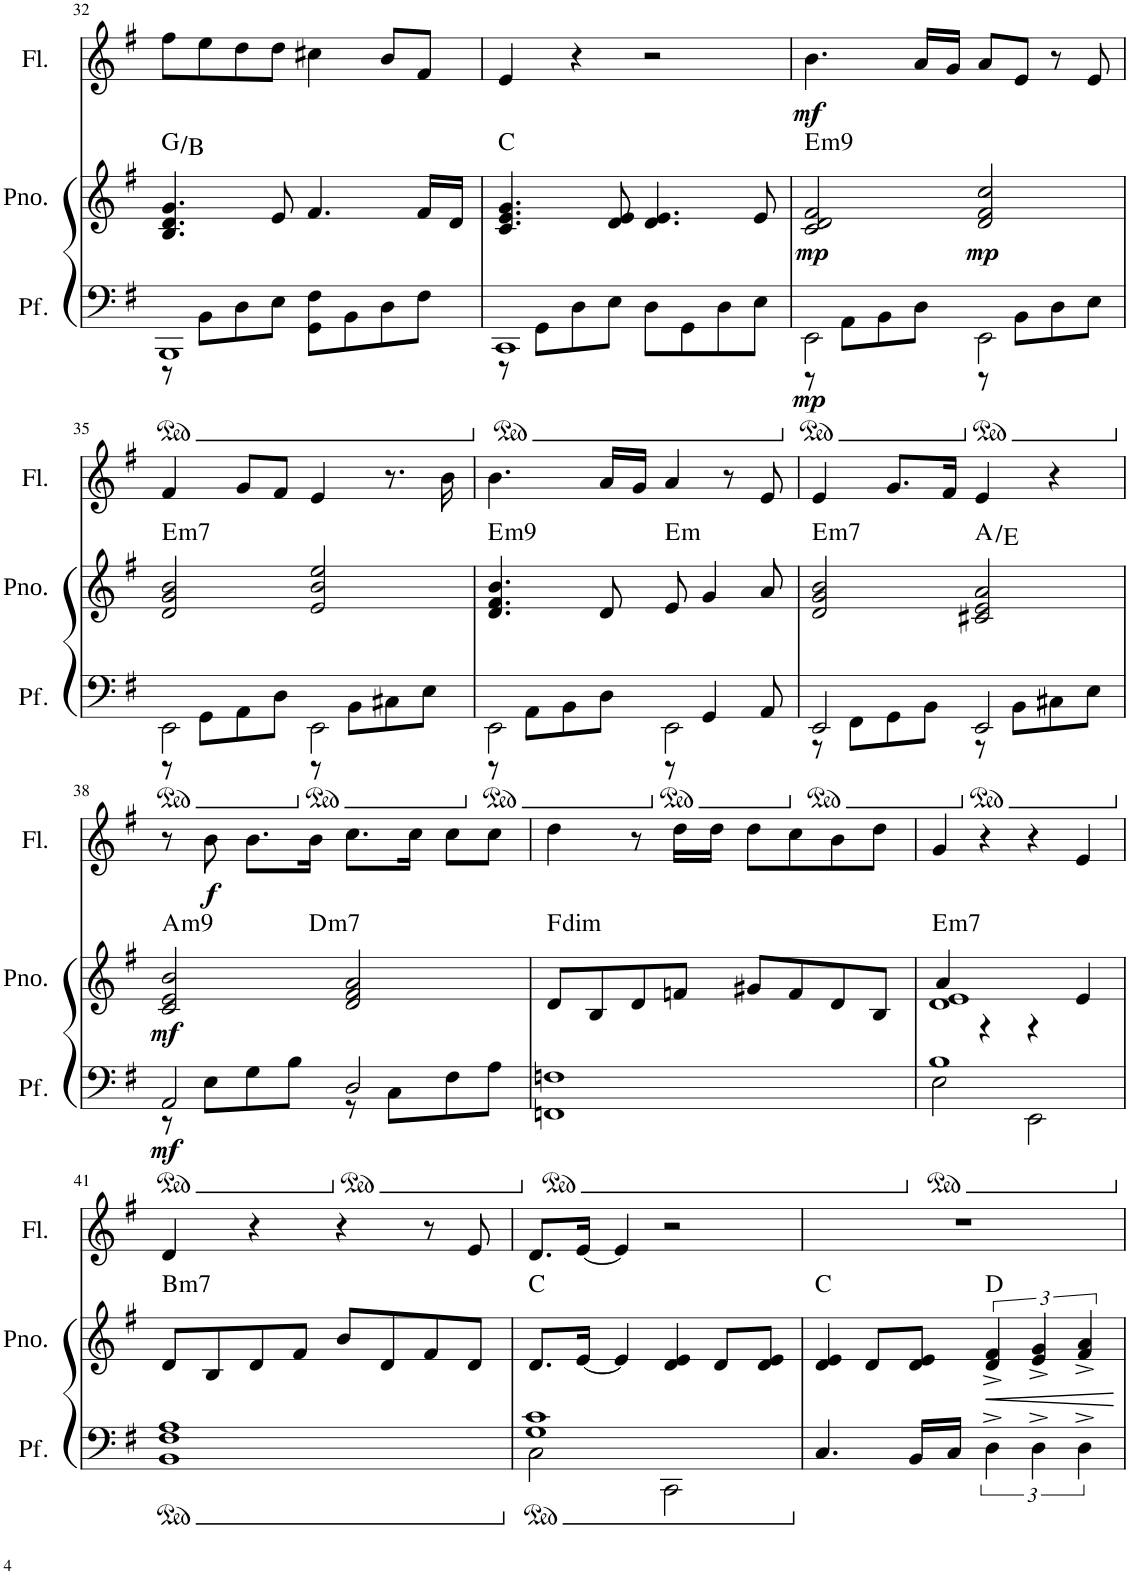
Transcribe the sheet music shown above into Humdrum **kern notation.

**kern	**dynam	**kern	**dynam	**harte	**kern	**dynam
*part3	*part3	*part2	*part2	*part2	*part1	*part1
*staff3	*staff3	*staff2	*staff2	*	*staff1	*staff1
*I"Piano	*	*I"Piano	*	*	*I"Flauto	*
*	*	*I'Pno.	*	*	*I'Fl.	*
!!LO:PB:g=z
*clefF4	*	*clefG2	*	*	*clefG2	*
*k[f#]	*	*k[f#]	*	*	*k[f#]	*
*M4/4	*	*M4/4	*	*	*M4/4	*
*ped	*	*	*	*	*	*
=32	=32	=32	=32	=32	=32	=32
*^	*	*	*	*	*	*
1BBB	8r	.	4.B/ 4.d/ 4.g/	.	G:maj/3	8ff#\L	.
.	8BB\L	.	.	.	.	8ee\	.
.	8D\	.	.	.	.	8dd\	.
.	8E\J	.	8e/	.	.	8dd\J	.
.	8GG\ 8F#\L	.	4.f#/	.	.	4cc#X\	.
.	8BB\	.	.	.	.	.	.
.	8D\	.	.	.	.	8b/L	.
.	8F#\J	.	16f#/LL	.	.	8f#/J	.
.	.	.	16d/JJ	.	.	.	.
=33	=33	=33	=33	=33	=33	=33	=33
*Xped	*	*	*	*	*	*	*
*ped	*	*	*	*	*	*	*
1CC	8r	.	4.c/ 4.e/ 4.g/	.	C:maj	4e/	.
.	8GG\L	.	.	.	.	.	.
.	8D\	.	.	.	.	4r	.
.	8E\J	.	8d/ 8e/	.	.	.	.
.	8D\L	.	4.d/ 4.e/	.	.	2r	.
.	8GG\	.	.	.	.	.	.
.	8D\	.	.	.	.	.	.
.	8E\J	.	8e/	.	.	.	.
=34	=34	=34	=34	=34	=34	=34	=34
*Xped	*	*	*	*	*	*	*
*ped	*	*	*	*	*	*	*
!	!	!LO:DY:b	!	!LO:DY:b	!LO:H:kt=m9	!	!LO:DY:b
2EE\	8r	mp	2c/ 2d/ 2f#/	mp	E:min9	4.b\	mf
.	8AA\L	.	.	.	.	.	.
.	8BB\	.	.	.	.	.	.
.	8D\J	.	.	.	.	16a/LL	.
.	.	.	.	.	.	16g/JJ	.
*Xped	*	*	*	*	*	*	*
*ped	*	*	*	*	*	*	*
!	!	!	!	!LO:DY:b	!	!	!
2EE\	8r	.	2d/ 2f#/ 2cc/	mp	.	8a/L	.
.	8BB\L	.	.	.	.	8e/J	.
.	8D\	.	.	.	.	8r	.
.	8E\J	.	.	.	.	8e/	.
!!LO:LB:g=z
=35	=35	=35	=35	=35	=35	=35	=35
*Xped	*	*	*	*	*	*	*
*ped	*	*	*	*	*	*	*
!	!	!	!	!	!LO:H:kt=m7	!	!
2EE\	8r	.	2d/ 2g/ 2b/	.	E:min7	4f#/	.
.	8GG\L	.	.	.	.	.	.
.	8AA\	.	.	.	.	8g/L	.
.	8D\J	.	.	.	.	8f#/J	.
*Xped	*	*	*	*	*	*	*
*ped	*	*	*	*	*	*	*
2EE\	8r	.	2e/ 2b/ 2ee/	.	.	4e/	.
.	8BB\L	.	.	.	.	.	.
.	8C#X\	.	.	.	.	8.r	.
.	8E\J	.	.	.	.	.	.
.	.	.	.	.	.	16b\	.
=36	=36	=36	=36	=36	=36	=36	=36
*Xped	*	*	*	*	*	*	*
*ped	*	*	*	*	*	*	*
!	!	!	!	!	!LO:H:kt=m9	!	!
2EE\	8r	.	4.d/ 4.f#/ 4.b/	.	E:min9	4.b\	.
.	8AA\L	.	.	.	.	.	.
.	8BB\	.	.	.	.	.	.
.	8D\J	.	8d/	.	.	16a/LL	.
.	.	.	.	.	.	16g/JJ	.
*Xped	*	*	*	*	*	*	*
*ped	*	*	*	*	*	*	*
!	!	!	!	!	!LO:H:kt=m	!	!
2EE\	8r	.	8e/	.	E:min	4a/	.
.	4GG/	.	4g/	.	.	.	.
.	.	.	.	.	.	8r	.
.	8AA/	.	8a/	.	.	8e/	.
=37	=37	=37	=37	=37	=37	=37	=37
*Xped	*	*	*	*	*	*	*
*ped	*	*	*	*	*	*	*
!	!	!	!	!	!LO:H:kt=m7	!	!
2EE/	8r	.	2d/ 2g/ 2b/	.	E:min7	4e/	.
.	8FF#\L	.	.	.	.	.	.
.	8GG\	.	.	.	.	8.g/L	.
.	8BB\J	.	.	.	.	.	.
.	.	.	.	.	.	16f#/Jk	.
*Xped	*	*	*	*	*	*	*
*ped	*	*	*	*	*	*	*
2EE/	8r	.	2c#X/ 2e/ 2a/	.	A:maj/5	4e/	.
.	8BB\L	.	.	.	.	.	.
.	8C#X\	.	.	.	.	4r	.
.	8E\J	.	.	.	.	.	.
!!LO:LB:g=z
=38	=38	=38	=38	=38	=38	=38	=38
*Xped	*	*	*	*	*	*	*
*ped	*	*	*	*	*	*	*
!	!	!LO:DY:b	!	!LO:DY:b	!LO:H:kt=m9	!	!
*	*	*	*^	*	*	*	*
2AA/	8r	mf	2c/ 2e/ 2b/	4..ryy	mf	A:min9	8r	.
!	!	!	!	!	!	!	!	!LO:DY:b
.	8E\L	.	.	.	.	.	8b\	f
.	8G\	.	.	.	.	.	8.b\L	.
.	8B\J	.	.	.	.	.	.	.
!	!	!	!	!	!	!LO:H:kt=m7	!	!
.	.	.	.	2ryy	.	D:min7	16b\Jk	.
*Xped	*	*	*	*	*	*	*	*
*ped	*	*	*	*	*	*	*	*
2D/	8r	.	2d/ 2f#/ 2a/	.	.	.	8.cc\L	.
.	8C\L	.	.	.	.	.	.	.
.	.	.	.	.	.	.	16cc\Jk	.
.	8F#\	.	.	.	.	.	8cc\L	.
.	8A\J	.	.	.	.	.	8cc\J	.
.	.	.	.	16ryy	.	.	.	.
*v	*v	*	*	*	*	*	*	*
*	*	*v	*v	*	*	*	*
=39	=39	=39	=39	=39	=39	=39
*Xped	*	*	*	*	*	*
*ped	*	*	*	*	*	*
*^	*	*^	*	*	*	*
!	!	!	!	!	!	!LO:H:kt=dim	!	!
*v	*v	*	*	*	*	*	*	*
*	*	*v	*v	*	*	*	*
1FFn 1Fn	.	8d/L	.	F:dim	4dd\	.
.	.	8B/	.	.	.	.
.	.	8d/	.	.	8r	.
.	.	8fn/J	.	.	16dd\LL	.
.	.	.	.	.	16dd\JJ	.
.	.	8g#X/L	.	.	8dd\L	.
.	.	8f/	.	.	8cc\	.
.	.	8d/	.	.	8b\	.
.	.	8B/J	.	.	8dd\J	.
=40	=40	=40	=40	=40	=40	=40
*Xped	*	*	*	*	*	*
*ped	*	*	*	*	*	*
*^	*	*^	*	*	*	*
!	!	!	!	!	!	!LO:H:kt=m7	!	!
1B	2E\	.	1d 1e	4a/	.	E:min7	4g/	.
.	.	.	.	4r	.	.	4r	.
.	2EE\	.	.	4r	.	.	4r	.
.	.	.	.	4e/	.	.	4e/	.
*v	*v	*	*	*	*	*	*	*
*	*	*v	*v	*	*	*	*
!!LO:LB:g=z
=41	=41	=41	=41	=41	=41	=41
*Xped	*	*	*	*	*	*
*ped	*	*	*	*	*	*
*	*	*^	*	*	*	*
!	!	!	!	!	!LO:H:kt=m7	!	!
*	*	*v	*v	*	*	*	*
1BB 1F# 1A	.	8d/L	.	B:min7	4d/	.
.	.	8B/	.	.	.	.
.	.	8d/	.	.	4r	.
.	.	8f#/J	.	.	.	.
.	.	8b/L	.	.	4r	.
.	.	8d/	.	.	.	.
.	.	8f#/	.	.	8r	.
.	.	8d/J	.	.	8e/	.
=42	=42	=42	=42	=42	=42	=42
*Xped	*	*	*	*	*	*
*ped	*	*	*	*	*	*
*^	*	*	*	*	*	*
1G 1c	2C\	.	8.d/L	.	C:maj	8.d/L	.
.	.	.	[16e/Jk	.	.	[16e/Jk	.
.	.	.	4e/]	.	.	4e/]	.
.	2CC\	.	4d/ 4e/	.	.	2r	.
.	.	.	8d/L	.	.	.	.
.	.	.	8d/ 8e/J	.	.	.	.
*v	*v	*	*	*	*	*	*
=43	=43	=43	=43	=43	=43	=43
*Xped	*	*	*	*	*	*
4.C/	.	4d/ 4e/	.	C:maj	1r	.
.	.	8d/L	.	.	.	.
16BB/LL	.	8d/ 8e/J	.	.	.	.
16C/JJ	.	.	.	.	.	.
!	!	!	!LO:HP:b	!	!	!
6D^\	.	6d/^ 6f#/^	<	D:maj	.	.
6D^\	.	6e/^ 6g/^	.	.	.	.
6D^\	.	6f#/^ 6a/^	.	.	.	.
.	.	.	[	.	.	.
=	=	=	=	=	=	=
*-	*-	*-	*-	*-	*-	*-
